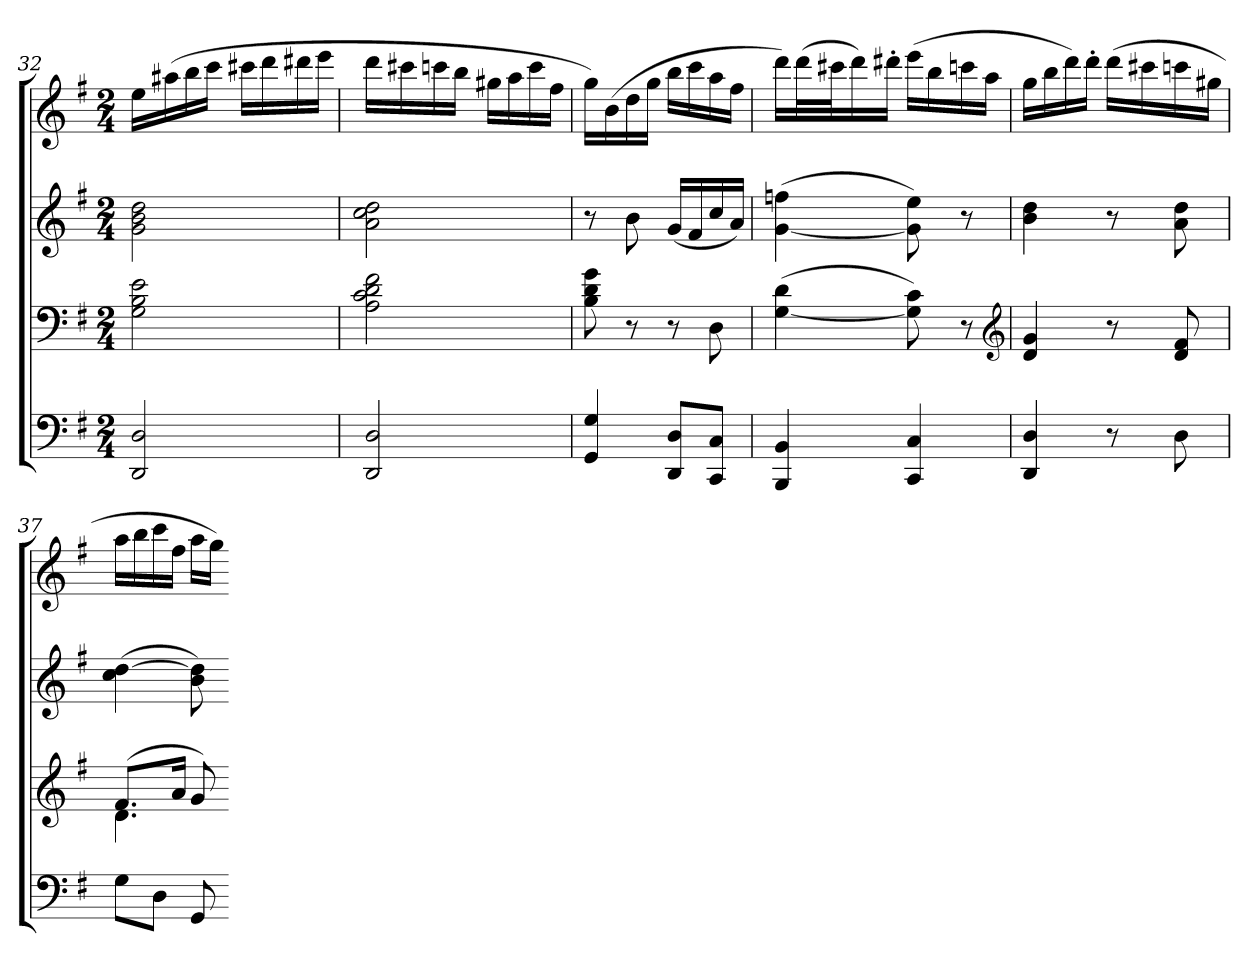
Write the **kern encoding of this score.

**kern	**kern	**kern	**kern
*part4	*part3	*part2	*part1
*staff4	*staff3	*staff2	*staff1
*clefF4	*clefF4	*clefG2	*clefG2
*k[f#]	*k[f#]	*k[f#]	*k[f#]
*G:	*G:	*G:	*G:
*M2/4	*M2/4	*M2/4	*M2/4
=32	=32	=32	=32
2DD 2D	2G 2B 2e	2g 2b 2dd	16eeLL
.	.	.	(16aa#X
.	.	.	16bb
.	.	.	16cccJJ
.	.	.	16ccc#XLL
.	.	.	16ddd
.	.	.	16ddd#X
.	.	.	16eeeJJ
=33	=33	=33	=33
2DD 2D	2A 2c 2d 2f#	2a 2cc 2dd	16dddLL
.	.	.	16ccc#X
.	.	.	16cccn
.	.	.	16bbJJ
.	.	.	16gg#XLL
.	.	.	16aa
.	.	.	16ccc
.	.	.	16ff#JJ
=34	=34	=34	=34
4GG 4G	8B 8d 8g	8r	16ggLL)
.	.	.	(16b
.	8r	8b	16dd
.	.	.	16ggJJ
8DD 8DL	8r	(16gLL	16bbLL
.	.	16f#	16ccc
8CC 8CJ	8D	16cc	16aa
.	.	16aJJ)	16ff#JJ
=35	=35	=35	=35
4BBB 4BB	([4G 4d	([4g 4ffn	16dddLL)
.	.	.	(32dddL
.	.	.	32ccc#XJ
.	.	.	16ddd)
.	.	.	16ddd#X'JJ
4CC 4C	8G] 8c)	8g] 8ee)	(16eeeLL
.	.	.	16bb
.	8r	8r	16cccn
.	.	.	16aaJJ
*	*clefG2	*	*
=36	=36	=36	=36
4DD 4D	4d 4g	4b 4dd	16ggLL
.	.	.	16bb
.	.	.	16ddd)
.	.	.	16ddd'JJ
8r	8r	8r	(16dddLL
.	.	.	16ccc#X
8D	8d 8f#	8a 8dd	16cccn
.	.	.	16gg#XJJ
=37	=37	=37	=37
*	*^	*	*
8GL	(8.f#L	4.d	(4cc [4dd	16aaLL
.	.	.	.	16bb
8DJ	.	.	.	16ccc
.	16aJk	.	.	16ff#JJ
8GG	8g)	.	8b 8dd])	16aaLL
.	.	.	.	16ggJJ)
*	*v	*v	*	*
=-	=-	=-	=-
*-	*-	*-	*-
